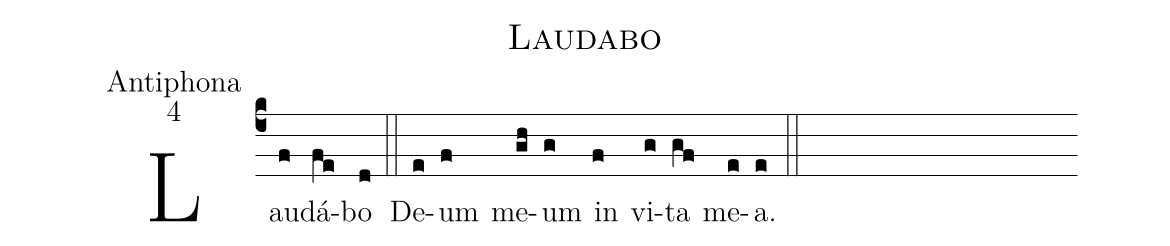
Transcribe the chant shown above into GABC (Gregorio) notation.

name:Laudabo;
office-part:Antiphona;
mode:4;
%%
(c4) Lau(f)dá(fe)bo(d) (::)
De(e)um(f) me(gh)um(g) in(f) vi(g)ta(gf) me(e)a.(e) (::)
